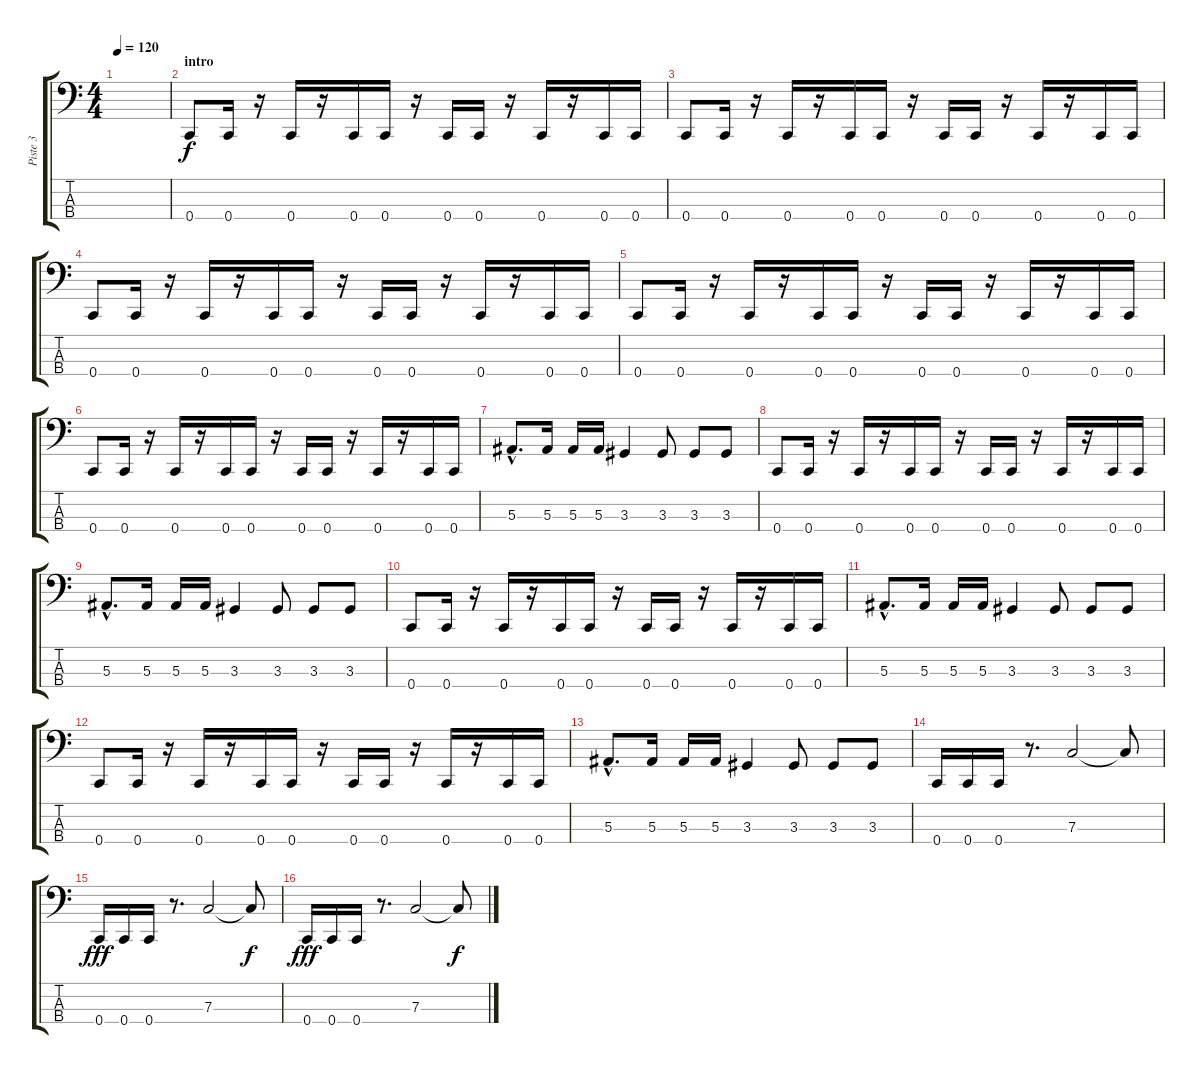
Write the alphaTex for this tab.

\track ("Piste 3" "Piste 3") {instrument electricbassfinger}
\staff {score tabs}
\tuning (Eb2 Bb1 F1 C1) {hide}
\ts (4 4)
\tempo 120
\clef f4
\ks c
|
\section ("" "intro")
0.4.8 0.4.16 r.16 0.4.16 r.16 0.4.16 0.4.16 r.16 0.4.16 0.4.16 r.16 0.4.16 r.16 0.4.16 0.4.16 |
0.4.8 0.4.16 r.16 0.4.16 r.16 0.4.16 0.4.16 r.16 0.4.16 0.4.16 r.16 0.4.16 r.16 0.4.16 0.4.16 |
0.4.8 0.4.16 r.16 0.4.16 r.16 0.4.16 0.4.16 r.16 0.4.16 0.4.16 r.16 0.4.16 r.16 0.4.16 0.4.16 |
0.4.8 0.4.16 r.16 0.4.16 r.16 0.4.16 0.4.16 r.16 0.4.16 0.4.16 r.16 0.4.16 r.16 0.4.16 0.4.16 |
0.4.8 0.4.16 r.16 0.4.16 r.16 0.4.16 0.4.16 r.16 0.4.16 0.4.16 r.16 0.4.16 r.16 0.4.16 0.4.16 |
5.3{hac}.8{d} 5.3.16 5.3.16 5.3.16 3.3.4 3.3.8 3.3.8 3.3.8 |
0.4.8 0.4.16 r.16 0.4.16 r.16 0.4.16 0.4.16 r.16 0.4.16 0.4.16 r.16 0.4.16 r.16 0.4.16 0.4.16 |
5.3{hac}.8{d} 5.3.16 5.3.16 5.3.16 3.3.4 3.3.8 3.3.8 3.3.8 |
0.4.8 0.4.16 r.16 0.4.16 r.16 0.4.16 0.4.16 r.16 0.4.16 0.4.16 r.16 0.4.16 r.16 0.4.16 0.4.16 |
5.3{hac}.8{d} 5.3.16 5.3.16 5.3.16 3.3.4 3.3.8 3.3.8 3.3.8 |
0.4.8 0.4.16 r.16 0.4.16 r.16 0.4.16 0.4.16 r.16 0.4.16 0.4.16 r.16 0.4.16 r.16 0.4.16 0.4.16 |
5.3{hac}.8{d} 5.3.16 5.3.16 5.3.16 3.3.4 3.3.8 3.3.8 3.3.8 |
0.4.16 0.4.16 0.4.16 r.8{d} 7.3.2 7.3{t}.8{dy f} |
0.4.16{dy fff} 0.4.16 0.4.16 r.8{d} 7.3.2 7.3{t}.8{dy f} |
0.4.16{dy fff} 0.4.16 0.4.16 r.8{d} 7.3.2 7.3{t}.8{dy f}
